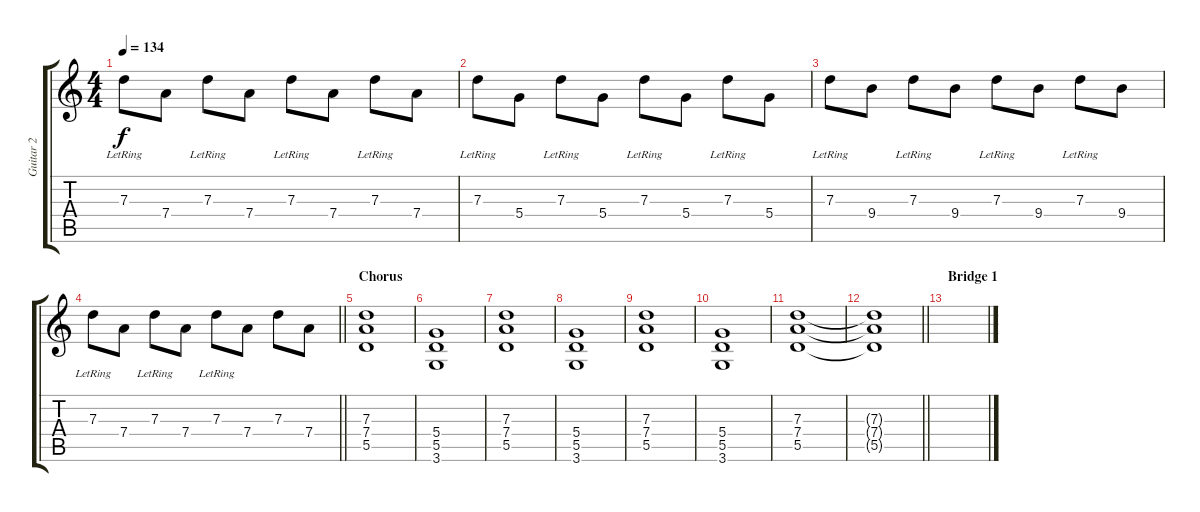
\track ("Guitar 2" "Guitar 2") {instrument overdrivenguitar}
\staff {score tabs}
\tuning (E4 B3 G3 D3 A2 E2) {hide}
\ts (4 4)
\tempo 134
\clef g2
\ks c
7.3{lr}.8{dy f} 7.4.8 7.3{lr}.8 7.4.8 7.3{lr}.8 7.4.8 7.3{lr}.8 7.4.8 |
7.3{lr}.8 5.4.8 7.3{lr}.8 5.4.8 7.3{lr}.8 5.4.8 7.3{lr}.8 5.4.8 |
7.3{lr}.8 9.4.8 7.3{lr}.8 9.4.8 7.3{lr}.8 9.4.8 7.3{lr}.8 9.4.8 |
\barLineRight lightlight
7.3{lr}.8 7.4.8 7.3{lr}.8 7.4.8 7.3{lr}.8 7.4.8 7.3.8 7.4.8 |
\section ("" "Chorus")
(7.3 7.4 5.5).1 |
(5.4 5.5 3.6).1 |
(7.3 7.4 5.5).1 |
(5.4 5.5 3.6).1 |
(7.3 7.4 5.5).1 |
(5.4 5.5 3.6).1 |
(7.3 7.4 5.5).1 |
\barLineRight lightlight
(7.3{t} 7.4{t} 5.5{t}).1 |
\section ("" "Bridge 1")
